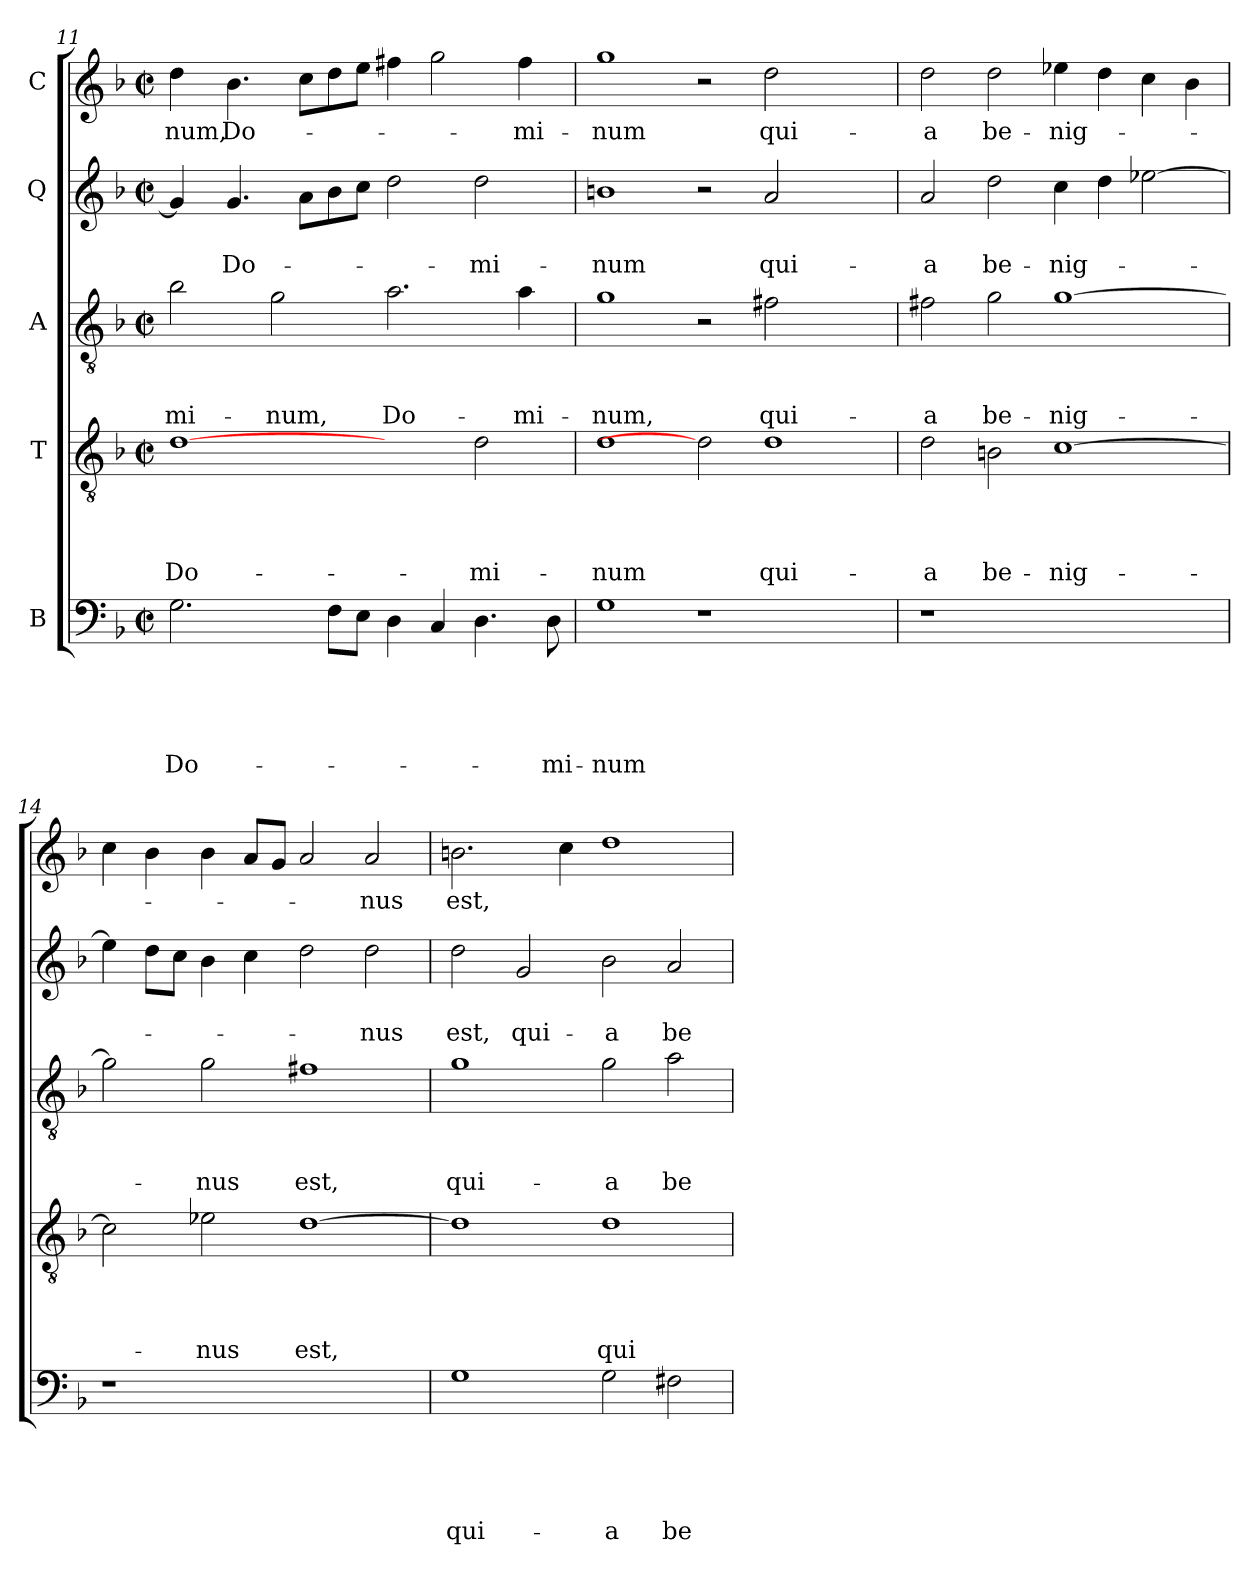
**kern	**text	**text	**text	**text	**text	**kern	**text	**text	**text	**text	**kern	**text	**text	**text	**kern	**text	**text	**kern	**text
*part5	*part5	*part5	*part5	*part5	*part5	*part4	*part4	*part4	*part4	*part4	*part3	*part3	*part3	*part3	*part2	*part2	*part2	*part1	*part1
*staff5	*staff5	*staff5	*staff5	*staff5	*staff5	*staff4	*staff4	*staff4	*staff4	*staff4	*staff3	*staff3	*staff3	*staff3	*staff2	*staff2	*staff2	*staff1	*staff1
*I"B	*	*	*	*	*	*I"T	*	*	*	*	*I"A	*	*	*	*I"Q	*	*	*I"C	*
!!LO:LB:g=z
*clefF4	*	*	*	*	*	*clefGv2	*	*	*	*	*clefGv2	*	*	*	*clefG2	*	*	*clefG2	*
*k[b-]	*	*	*	*	*	*k[b-]	*	*	*	*	*k[b-]	*	*	*	*k[b-]	*	*	*k[b-]	*
*F:	*	*	*	*	*	*F:	*	*	*	*	*F:	*	*	*	*F:	*	*	*F:	*
*M2/2	*	*	*	*	*	*M2/2	*	*	*	*	*M2/2	*	*	*	*M2/2	*	*	*M2/2	*
*met(c|)	*	*	*	*	*	*met(c|)	*	*	*	*	*met(c|)	*	*	*	*met(c|)	*	*	*met(c|)	*
=11	=11	=11	=11	=11	=11	=11	=11	=11	=11	=11	=11	=11	=11	=11	=11	=11	=11	=11	=11
!	!	!	!	!	!LO:LY:b	!	!	!	!	!LO:LY:b	!	!	!	!LO:LY:b	!	!	!	!	!LO:LY:b
2.G\	.	.	.	.	Do-	[1d	.	.	.	Do-	2b-\	.	.	-mi-	4g/]	.	.	4dd\	-num,
!	!	!	!	!	!	!	!	!	!	!	!	!	!	!	!	!	!LO:LY:b	!	!LO:LY:b
.	.	.	.	.	.	.	.	.	.	.	.	.	.	.	4.g/	.	Do-	4.b-\	Do-
!	!	!	!	!	!	!	!	!	!	!	!	!	!	!LO:LY:b	!	!	!	!	!
.	.	.	.	.	.	.	.	.	.	.	2g\	.	.	-num,	.	.	.	.	.
.	.	.	.	.	.	.	.	.	.	.	.	.	.	.	8a\L	.	.	8cc\L	.
8F\L	.	.	.	.	.	.	.	.	.	.	.	.	.	.	8b-\	.	.	8dd\	.
8E\J	.	.	.	.	.	.	.	.	.	.	.	.	.	.	8cc\J	.	.	8ee\J	.
!	!	!	!	!	!	!	!	!	!	!	!	!	!	!LO:LY:b	!	!	!	!	!
4D\	.	.	.	.	.	2ryy	.	.	.	.	2.a\	.	.	Do-	2dd\	.	.	4ff#X\	.
4C/	.	.	.	.	.	.	.	.	.	.	.	.	.	.	.	.	.	2gg\	.
!	!	!	!	!	!	!	!	!	!	!LO:LY:b	!	!	!	!	!	!	!LO:LY:b	!	!
4.D\	.	.	.	.	.	2d\	.	.	.	-mi-	.	.	.	.	2dd\	.	-mi-	.	.
!	!	!	!	!	!	!	!	!	!	!	!	!	!	!LO:LY:b	!	!	!	!	!LO:LY:b
.	.	.	.	.	.	.	.	.	.	.	4a\	.	.	-mi-	.	.	.	4ff#\	-mi-
!	!	!	!	!	!LO:LY:b	!	!	!	!	!	!	!	!	!	!	!	!	!	!
8D\	.	.	.	.	-mi-	.	.	.	.	.	.	.	.	.	.	.	.	.	.
=12	=12	=12	=12	=12	=12	=12	=12	=12	=12	=12	=12	=12	=12	=12	=12	=12	=12	=12	=12
!	!	!	!	!	!LO:LY:b	!	!	!	!	!LO:LY:b	!	!	!	!LO:LY:b	!	!	!LO:LY:b	!	!LO:LY:b
1G	.	.	.	.	-num	1d	.	.	.	-num	1g	.	.	-num,	1bn	.	-num	1gg	-num
1r	.	.	.	.	.	2d]	.	.	.	.	2r	.	.	.	2r	.	.	2r	.
!	!	!	!	!	!	!	!	!	!	!LO:LY:b	!	!	!	!LO:LY:b	!	!	!LO:LY:b	!	!LO:LY:b
.	.	.	.	.	.	1d	.	.	.	qui-	2f#X\	.	.	qui-	2a/	.	qui-	2dd\	qui-
2ryy	.	.	.	.	.	.	.	.	.	.	2ryy	.	.	.	2ryy	.	.	2ryy	.
=13	=13	=13	=13	=13	=13	=13	=13	=13	=13	=13	=13	=13	=13	=13	=13	=13	=13	=13	=13
!	!	!	!	!	!	!	!	!	!	!LO:LY:b	!	!	!	!LO:LY:b	!	!	!LO:LY:b	!	!LO:LY:b
1r	.	.	.	.	.	2d\	.	.	.	-a	2f#X\	.	.	-a	2a/	.	-a	2dd\	-a
!	!	!	!	!	!	!	!	!	!	!LO:LY:b	!	!	!	!LO:LY:b	!	!	!LO:LY:b	!	!LO:LY:b
.	.	.	.	.	.	2Bn\	.	.	.	be-	2g\	.	.	be-	2dd\	.	be-	2dd\	be-
!	!	!	!	!	!	!	!	!	!	!LO:LY:b	!	!	!	!LO:LY:b	!	!	!LO:LY:b	!	!LO:LY:b
1ryy	.	.	.	.	.	[1c	.	.	.	-nig-	[1g	.	.	-nig-	4cc\	.	-nig-	4ee-X\	-nig-
.	.	.	.	.	.	.	.	.	.	.	.	.	.	.	4dd\	.	.	4dd\	.
.	.	.	.	.	.	.	.	.	.	.	.	.	.	.	[2ee-X\	.	.	4cc\	.
.	.	.	.	.	.	.	.	.	.	.	.	.	.	.	.	.	.	4b-\	.
=14	=14	=14	=14	=14	=14	=14	=14	=14	=14	=14	=14	=14	=14	=14	=14	=14	=14	=14	=14
1r	.	.	.	.	.	2c\]	.	.	.	.	2g\]	.	.	.	4ee-\]	.	.	4cc\	.
.	.	.	.	.	.	.	.	.	.	.	.	.	.	.	8dd\L	.	.	4b-\	.
.	.	.	.	.	.	.	.	.	.	.	.	.	.	.	8cc\J	.	.	.	.
!	!	!	!	!	!	!	!	!	!	!LO:LY:b	!	!	!	!LO:LY:b	!	!	!	!	!
.	.	.	.	.	.	2e-X\	.	.	.	-nus	2g\	.	.	-nus	4b-\	.	.	4b-\	.
.	.	.	.	.	.	.	.	.	.	.	.	.	.	.	4cc\	.	.	8a/L	.
.	.	.	.	.	.	.	.	.	.	.	.	.	.	.	.	.	.	8g/J	.
!	!	!	!	!	!	!	!	!	!	!LO:LY:b	!	!	!	!LO:LY:b	!	!	!	!	!
1ryy	.	.	.	.	.	[1d	.	.	.	est,	1f#X	.	.	est,	2dd\	.	.	2a/	.
!	!	!	!	!	!	!	!	!	!	!	!	!	!	!	!	!	!LO:LY:b	!	!LO:LY:b
.	.	.	.	.	.	.	.	.	.	.	.	.	.	.	2dd\	.	-nus	2a/	-nus
=15	=15	=15	=15	=15	=15	=15	=15	=15	=15	=15	=15	=15	=15	=15	=15	=15	=15	=15	=15
!	!	!	!	!	!LO:LY:b	!	!	!	!	!	!	!	!	!LO:LY:b	!	!	!LO:LY:b	!	!LO:LY:b
1G	.	.	.	.	qui-	1d]	.	.	.	.	1g	.	.	qui-	2dd\	.	est,	2.bn\	est,
!	!	!	!	!	!	!	!	!	!	!	!	!	!	!	!	!	!LO:LY:b	!	!
.	.	.	.	.	.	.	.	.	.	.	.	.	.	.	2g/	.	qui-	.	.
.	.	.	.	.	.	.	.	.	.	.	.	.	.	.	.	.	.	4cc\	.
!	!	!	!	!	!LO:LY:b	!	!	!	!	!LO:LY:b	!	!	!	!LO:LY:b	!	!	!LO:LY:b	!	!
2G\	.	.	.	.	-a	1d	.	.	.	qui-	2g\	.	.	-a	2b-\	.	-a	1dd	.
!	!	!	!	!	!LO:LY:b	!	!	!	!	!	!	!	!	!LO:LY:b	!	!	!LO:LY:b	!	!
2F#X\	.	.	.	.	be-	.	.	.	.	.	2a\	.	.	be-	2a/	.	be-	.	.
=	=	=	=	=	=	=	=	=	=	=	=	=	=	=	=	=	=	=	=
*-	*-	*-	*-	*-	*-	*-	*-	*-	*-	*-	*-	*-	*-	*-	*-	*-	*-	*-	*-
